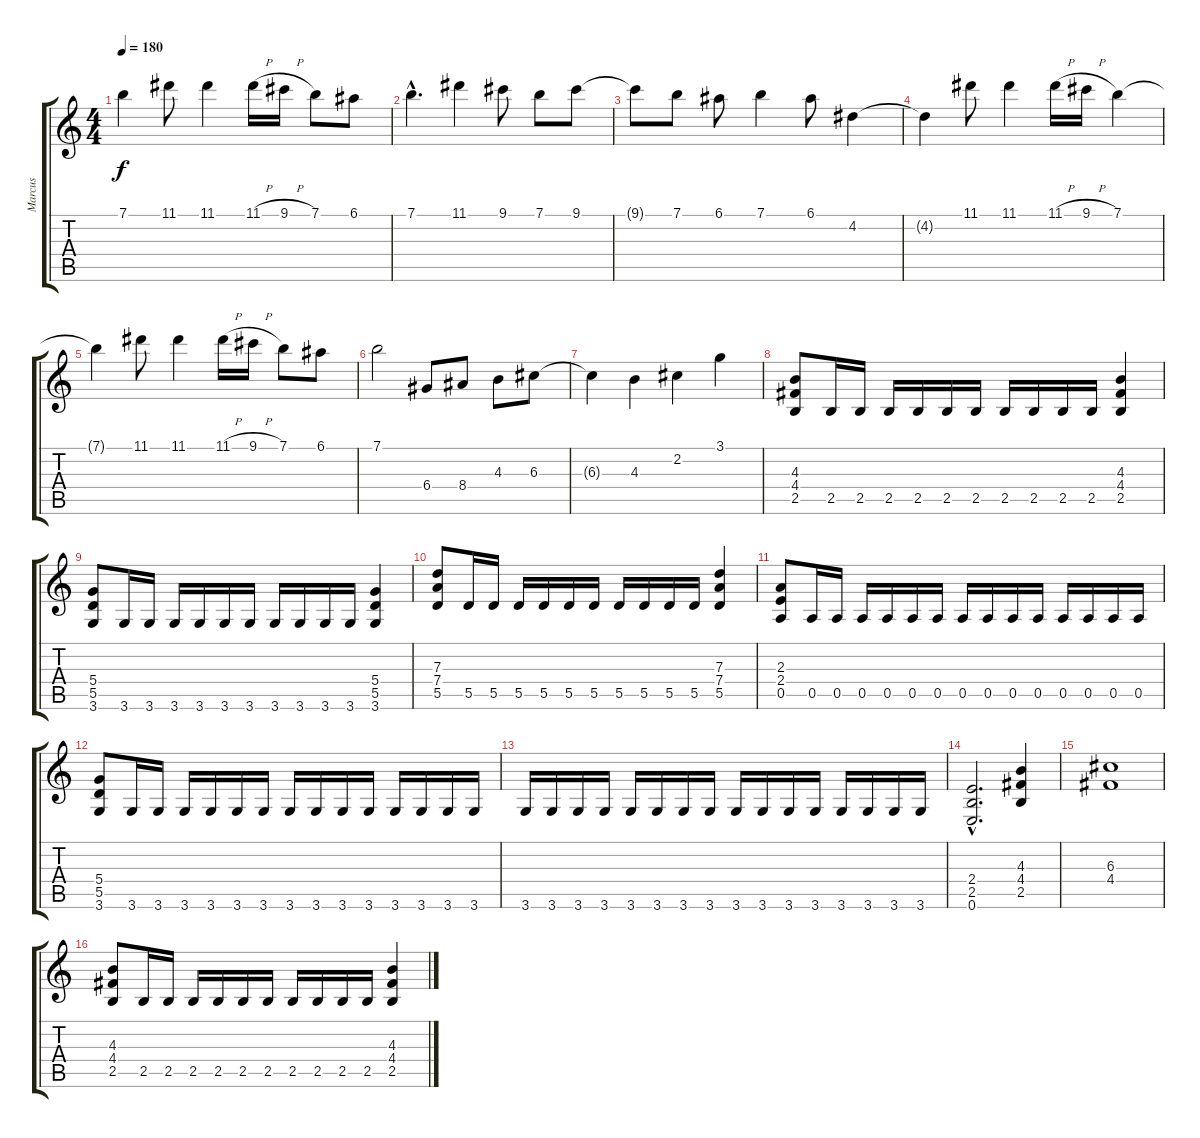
\track ("Marcus" "Marcus") {instrument distortionguitar}
\staff {score tabs}
\tuning (E4 B3 G3 D3 A2 E2) {hide}
\ts (4 4)
\tempo 180
\clef g2
\ks c
7.1{t}.4{dy f} 11.1.8 11.1.4 11.1{h}.16 9.1{h}.16 7.1.8 6.1.8 |
7.1{hac}.4{d} 11.1.4 9.1.8 7.1.8 9.1.8 |
9.1{t}.8 7.1.8 6.1.8 7.1.4 6.1.8 4.2.4 |
4.2{t}.4 11.1.8 11.1.4 11.1{h}.16 9.1{h}.16 7.1.4 |
7.1{t}.4 11.1.8 11.1.4 11.1{h}.16 9.1{h}.16 7.1.8 6.1.8 |
7.1.2 6.4.8 8.4.8 4.3.8 6.3.8 |
6.3{t}.4 4.3.4 2.2.4 3.1.4 |
(4.3 4.4 2.5).8 2.5.16 2.5.16 2.5.16 2.5.16 2.5.16 2.5.16 2.5.16 2.5.16 2.5.16 2.5.16 (4.3 4.4 2.5).4 |
(5.4 5.5 3.6).8 3.6.16 3.6.16 3.6.16 3.6.16 3.6.16 3.6.16 3.6.16 3.6.16 3.6.16 3.6.16 (5.4 5.5 3.6).4 |
(7.3 7.4 5.5).8 5.5.16 5.5.16 5.5.16 5.5.16 5.5.16 5.5.16 5.5.16 5.5.16 5.5.16 5.5.16 (7.3 7.4 5.5).4 |
(2.3 2.4 0.5).8 0.5.16 0.5.16 0.5.16 0.5.16 0.5.16 0.5.16 0.5.16 0.5.16 0.5.16 0.5.16 0.5.16 0.5.16 0.5.16 0.5.16 |
(5.4 5.5 3.6).8 3.6.16 3.6.16 3.6.16 3.6.16 3.6.16 3.6.16 3.6.16 3.6.16 3.6.16 3.6.16 3.6.16 3.6.16 3.6.16 3.6.16 |
3.6.16 3.6.16 3.6.16 3.6.16 3.6.16 3.6.16 3.6.16 3.6.16 3.6.16 3.6.16 3.6.16 3.6.16 3.6.16 3.6.16 3.6.16 3.6.16 |
(2.4{hac} 2.5{hac} 0.6{hac}).2{d} (4.3 4.4 2.5).4 |
(6.3 4.4).1 |
(4.3 4.4 2.5).8 2.5.16 2.5.16 2.5.16 2.5.16 2.5.16 2.5.16 2.5.16 2.5.16 2.5.16 2.5.16 (4.3 4.4 2.5).4
